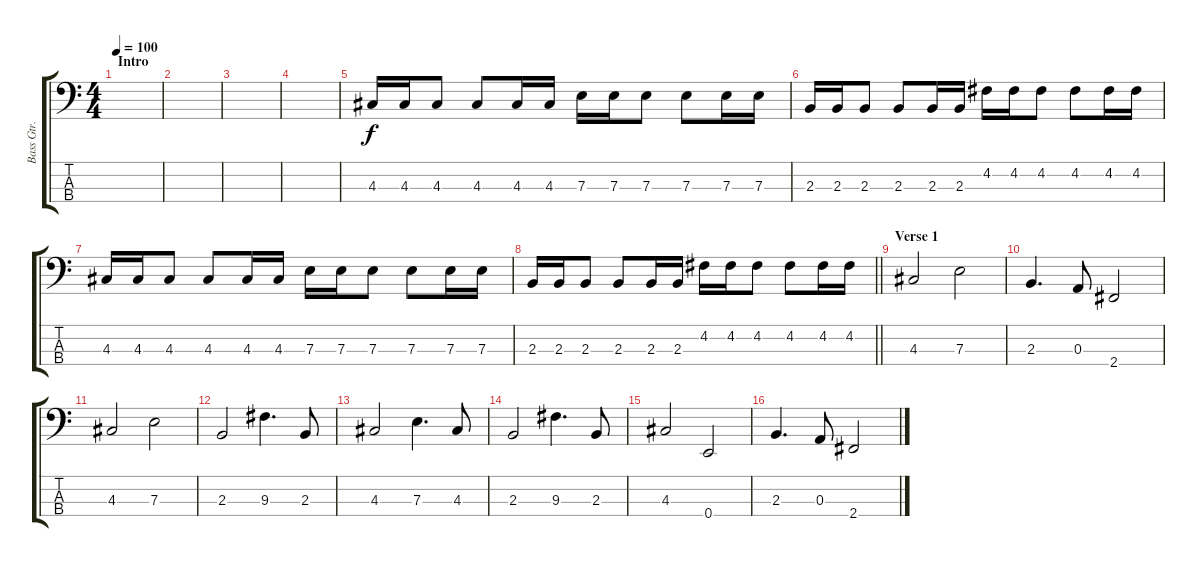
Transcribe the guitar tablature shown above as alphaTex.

\track ("Bass Gtr." "Bass Gtr.") {instrument electricbasspick}
\staff {score tabs}
\tuning (G2 D2 A1 E1) {hide}
\ts (4 4)
\section ("" "Intro")
\tempo 100
\clef f4
\ks c
|
|
|
|
4.3.16 4.3.16 4.3.8 4.3.8 4.3.16 4.3.16 7.3.16 7.3.16 7.3.8 7.3.8 7.3.16 7.3.16 |
2.3.16 2.3.16 2.3.8 2.3.8 2.3.16 2.3.16 4.2.16 4.2.16 4.2.8 4.2.8 4.2.16 4.2.16 |
4.3.16 4.3.16 4.3.8 4.3.8 4.3.16 4.3.16 7.3.16 7.3.16 7.3.8 7.3.8 7.3.16 7.3.16 |
\barLineRight lightlight
2.3.16 2.3.16 2.3.8 2.3.8 2.3.16 2.3.16 4.2.16 4.2.16 4.2.8 4.2.8 4.2.16 4.2.16 |
\section ("" "Verse 1")
4.3.2 7.3.2 |
2.3.4{d} 0.3.8 2.4.2 |
4.3.2 7.3.2 |
2.3.2 9.3.4{d} 2.3.8 |
4.3.2 7.3.4{d} 4.3.8 |
2.3.2 9.3.4{d} 2.3.8 |
4.3.2 0.4.2 |
2.3.4{d} 0.3.8 2.4.2
